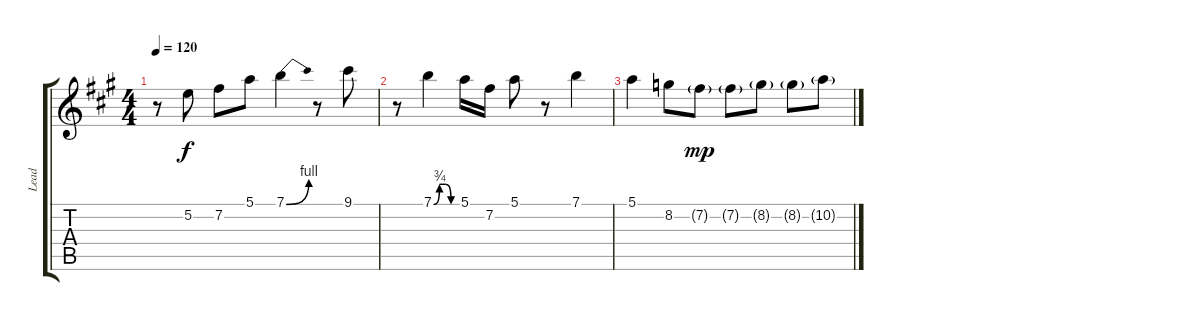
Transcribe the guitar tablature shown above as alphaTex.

\track ("Lead" "Lead") {instrument acousticguitarnylon}
\staff {score tabs}
\tuning (E4 B3 G3 D3 A2 E2) {hide}
\ts (4 4)
\tempo 120
\clef g2
\ks a
r.8{dy f} 5.2.8 7.2.8 5.1.8 7.1{be (bend 0 0 60 4)}.4 r.8 9.1.8 |
r.8 7.1{be (custom 0 0 15 3 30 3 45 0 60 0)}.4 5.1.16 7.2.16 5.1.8 r.8 7.1.4 |
5.1.4 8.2.8 7.2{g}.8{dy mp} 7.2{g}.8 8.2{g}.8 8.2{g}.8 10.2{g}.8
